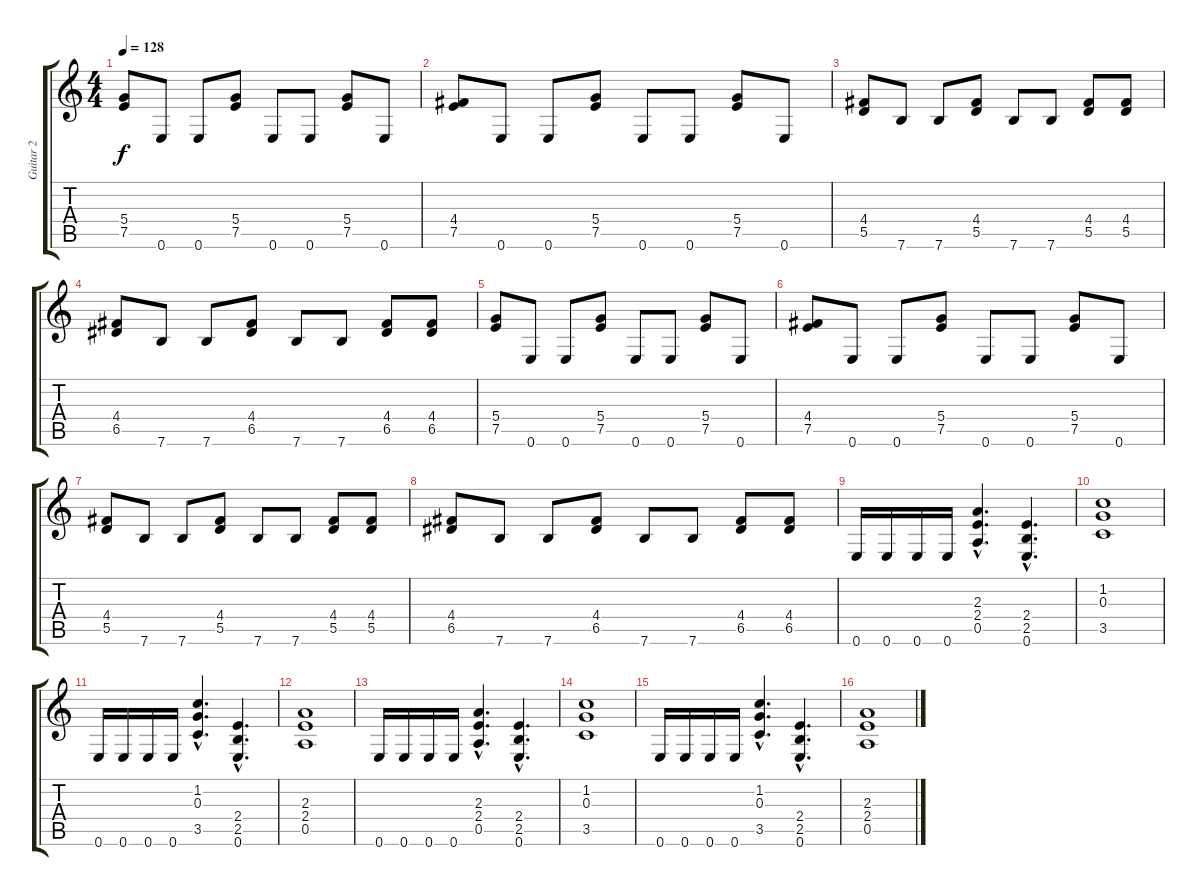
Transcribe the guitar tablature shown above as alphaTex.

\track ("Guitar 2" "Guitar 2") {instrument electricguitarclean}
\staff {score tabs}
\tuning (E4 B3 G3 D3 A2 E2) {hide}
\ts (4 4)
\tempo 128
\clef g2
\ks c
(5.4 7.5).8{dy f} 0.6.8 0.6.8 (5.4 7.5).8 0.6.8 0.6.8 (5.4 7.5).8 0.6.8 |
(4.4 7.5).8 0.6.8 0.6.8 (5.4 7.5).8 0.6.8 0.6.8 (5.4 7.5).8 0.6.8 |
(4.4 5.5).8 7.6.8 7.6.8 (4.4 5.5).8 7.6.8 7.6.8 (4.4 5.5).8 (4.4 5.5).8 |
(4.4 6.5).8 7.6.8 7.6.8 (4.4 6.5).8 7.6.8 7.6.8 (4.4 6.5).8 (4.4 6.5).8 |
(5.4 7.5).8 0.6.8 0.6.8 (5.4 7.5).8 0.6.8 0.6.8 (5.4 7.5).8 0.6.8 |
(4.4 7.5).8 0.6.8 0.6.8 (5.4 7.5).8 0.6.8 0.6.8 (5.4 7.5).8 0.6.8 |
(4.4 5.5).8 7.6.8 7.6.8 (4.4 5.5).8 7.6.8 7.6.8 (4.4 5.5).8 (4.4 5.5).8 |
(4.4 6.5).8 7.6.8 7.6.8 (4.4 6.5).8 7.6.8 7.6.8 (4.4 6.5).8 (4.4 6.5).8 |
0.6.16 0.6.16 0.6.16 0.6.16 (2.3{hac} 2.4{hac} 0.5{hac}).4{d} (2.4{hac} 2.5{hac} 0.6{hac}).4{d} |
(1.2 0.3 3.5).1 |
0.6.16 0.6.16 0.6.16 0.6.16 (1.2{hac} 0.3{hac} 3.5{hac}).4{d} (2.4{hac} 2.5{hac} 0.6{hac}).4{d} |
(2.3 2.4 0.5).1 |
0.6.16 0.6.16 0.6.16 0.6.16 (2.3{hac} 2.4{hac} 0.5{hac}).4{d} (2.4{hac} 2.5{hac} 0.6{hac}).4{d} |
(1.2 0.3 3.5).1 |
0.6.16 0.6.16 0.6.16 0.6.16 (1.2{hac} 0.3{hac} 3.5{hac}).4{d} (2.4{hac} 2.5{hac} 0.6{hac}).4{d} |
(2.3 2.4 0.5).1
